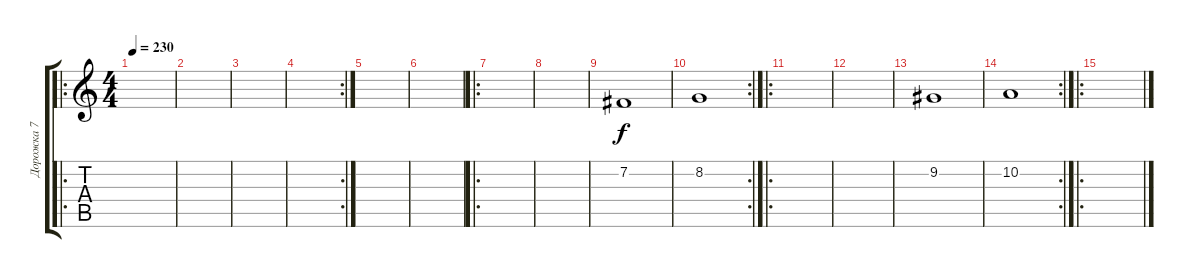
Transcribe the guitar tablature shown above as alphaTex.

\track ("Дорожка 7" "Дорожка 7") {instrument lead6voice}
\staff {score tabs}
\tuning (E4 B3 G3 D3 A2 E2) {hide}
\ro
\ts (4 4)
\tempo 230
\clef g2
\ks c
|
|
|
\rc 2
|
|
|
\ro
|
|
7.2.1 |
\rc 2
8.2.1 |
\ro
|
|
9.2.1 |
\rc 2
10.2.1 |
\ro
